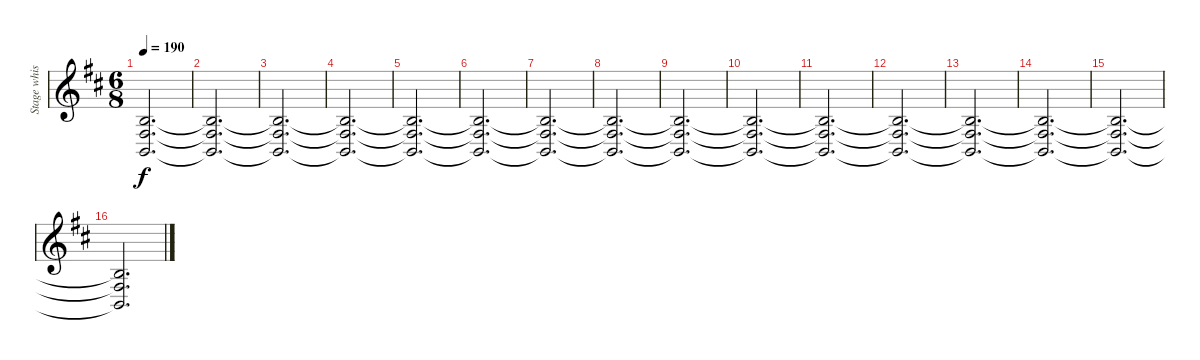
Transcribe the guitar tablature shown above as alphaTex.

\track ("Stage whisper" "Stage whis") {instrument lead3calliope}
\staff {score}
\tuning (Db4 Ab3 E3 B2 Gb2 B1) {hide}
\ts (6 8)
\tempo 190
\clef g2
\ks bminor
(7.4{t} 17.5{t} 12.6{t}).2{d dy f} |
(7.4{t} 17.5{t} 12.6{t}).2{d} |
(7.4{t} 17.5{t} 12.6{t}).2{d} |
(7.4{t} 17.5{t} 12.6{t}).2{d} |
(7.4{t} 17.5{t} 12.6{t}).2{d} |
(7.4{t} 17.5{t} 12.6{t}).2{d} |
(7.4{t} 17.5{t} 12.6{t}).2{d} |
(7.4{t} 17.5{t} 12.6{t}).2{d} |
(7.4{t} 17.5{t} 12.6{t}).2{d} |
(7.4{t} 17.5{t} 12.6{t}).2{d} |
(7.4{t} 17.5{t} 12.6{t}).2{d} |
(7.4{t} 17.5{t} 12.6{t}).2{d} |
(7.4{t} 17.5{t} 12.6{t}).2{d} |
(7.4{t} 17.5{t} 12.6{t}).2{d} |
(7.4{t} 17.5{t} 12.6{t}).2{d} |
(7.4{t} 17.5{t} 12.6{t}).2{d}
